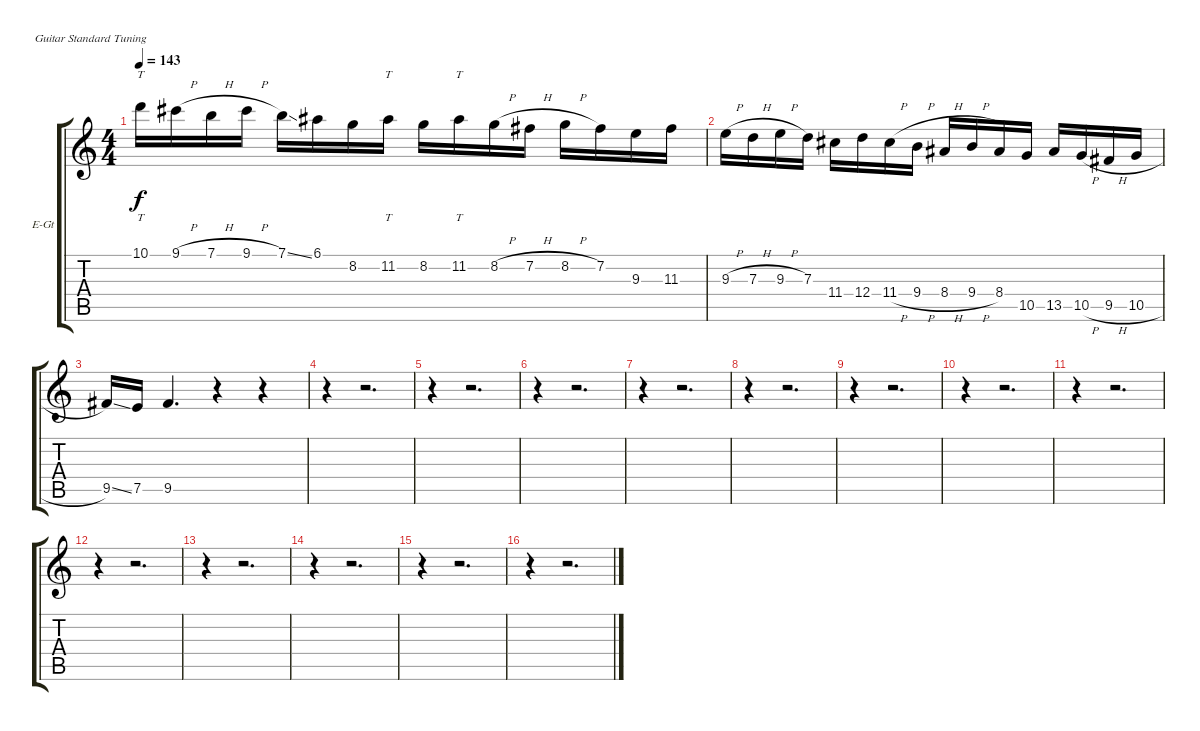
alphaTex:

\bracketExtendMode groupsimilarinstruments
\firstSystemTrackNameOrientation horizontal
\otherSystemsTrackNameOrientation horizontal
\track ("Guitarra Solo" "E-Gt") {instrument distortionguitar}
\staff {score tabs}
\tuning (E4 B3 G3 D3 A2 E2)
\ts (4 4)
\tempo 143
\clef g2
\ks c
10.1.16{tt dy f} 9.1{h}.16 7.1{h}.16 9.1{h}.16 7.1{ss}.16 6.1.16 8.2.16 11.2.16{tt} 8.2.16 11.2.16{tt} 8.2{h}.16 7.2{h}.16 8.2{h}.16 7.2.16 9.3.16 11.3.16 |
9.3{h}.16 7.3{h}.16 9.3{h}.16 7.3.16 11.4.16 12.4.16 11.4{h}.16 9.4{h}.16 8.4{h}.16 9.4{h}.16 8.4.16 10.5.16 13.5.16 10.5{h}.16 9.5{h}.16 10.5{h}.16 |
9.5{ss}.16 7.5.16 9.5.4{d} r.4 r.4 |
r.4 r.2{d} |
r.4 r.2{d} |
r.4 r.2{d} |
r.4 r.2{d} |
r.4 r.2{d} |
r.4 r.2{d} |
r.4 r.2{d} |
r.4 r.2{d} |
r.4 r.2{d} |
r.4 r.2{d} |
r.4 r.2{d} |
r.4 r.2{d} |
r.4 r.2{d}
